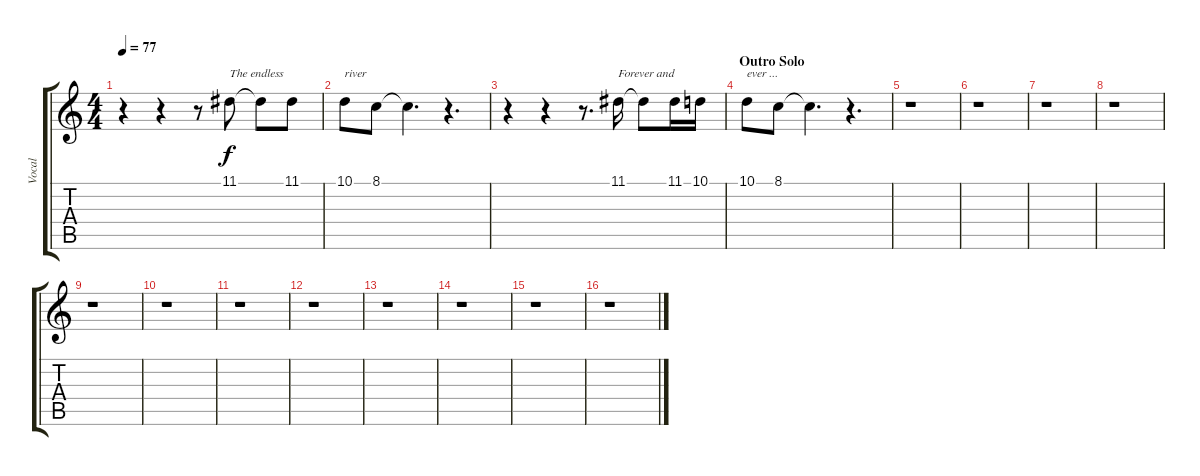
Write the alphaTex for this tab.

\track ("Vocal" "Vocal") {instrument flute}
\staff {score tabs}
\tuning (E4 B3 G3 D3 A2 E2) {hide}
\ts (4 4)
\tempo 77
\clef g2
\ks c
r.4{dy f} r.4 r.8 11.1.8{txt "The endless"} 11.1{t}.8 11.1.8 |
10.1.8{txt "river"} 8.1.8 8.1{t}.4{d} r.4{d} |
r.4 r.4 r.8{d} 11.1.16{txt "Forever and"} 11.1{t}.8 11.1.16 10.1.16 |
\section ("" "Outro Solo")
10.1.8{txt "ever ..."} 8.1.8 8.1{t}.4{d} r.4{d} |
r.1 |
r.1 |
r.1 |
r.1 |
r.1 |
r.1 |
r.1 |
r.1 |
r.1 |
r.1 |
r.1 |
r.1
